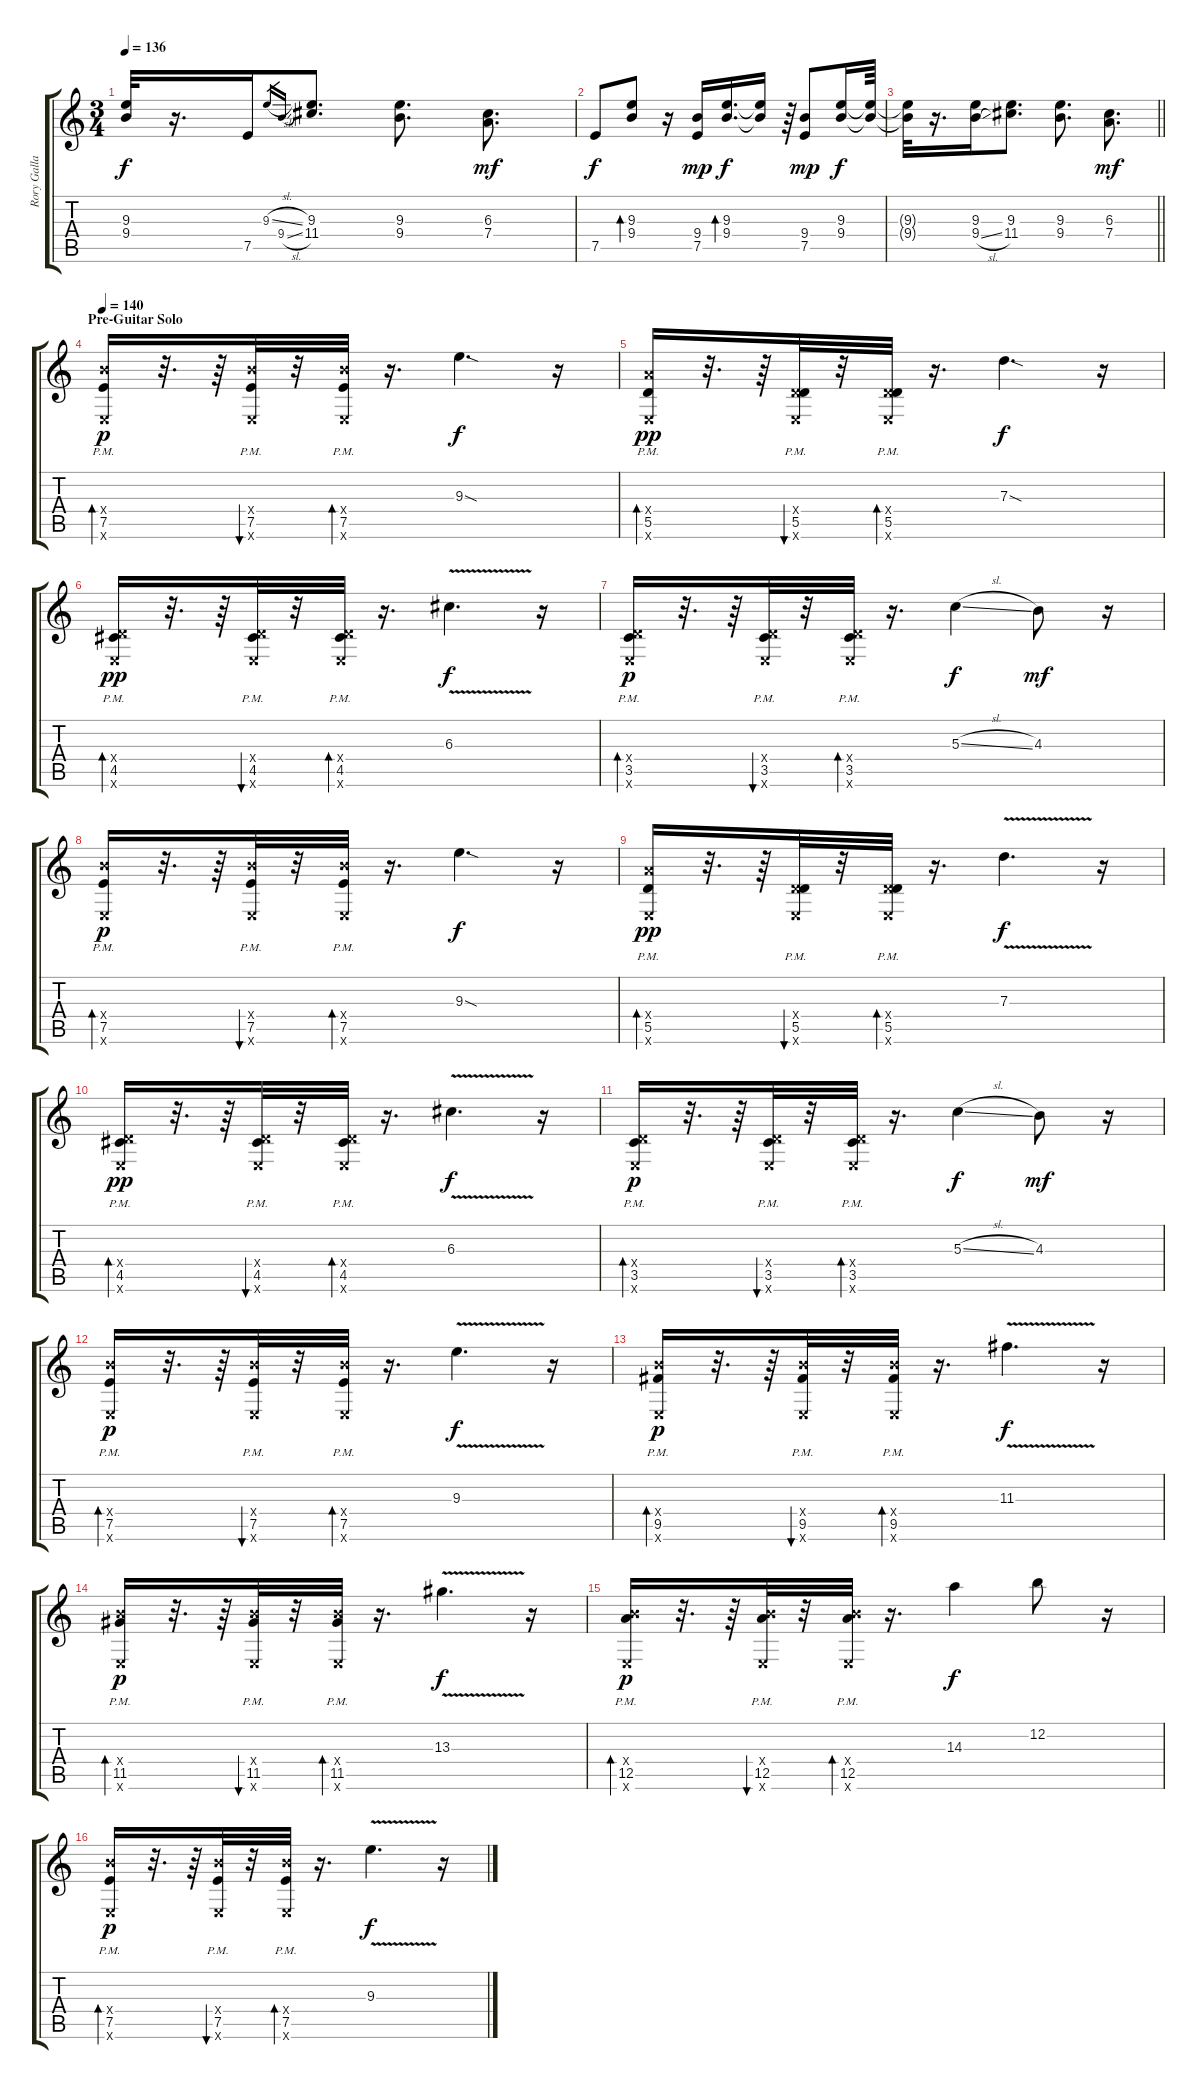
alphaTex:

\track ("Rory Gallagher" "Rory Galla") {instrument overdrivenguitar}
\staff {score tabs}
\tuning (E4 B3 G3 D3 A2 E2) {hide}
\ts (3 4)
\tempo 136
\clef g2
\ks c
(9.3{t} 9.4{t}).32{dy f} r.16{d} 7.5.16 9.3{sl}.16{gr} 9.4{sl}.16{gr} (9.3 11.4).8{d} (9.3 9.4).8{d} (6.3 7.4).8{d dy mf} |
7.5.8{dy f} (9.3 9.4).8{bd 120} r.16 (9.4 7.5).16{dy mp} (9.3 9.4).16{d bd 30 dy f} (9.3{t} 9.4{t}).16 r.64 (9.4 7.5).8{dy mp} (9.3 9.4).16{dy f} (9.3{t} 9.4{t}).64 |
\barLineRight lightlight
(9.3{t} 9.4{t}).32 r.16{d} (9.3 9.4{sl}).16 (9.3 11.4).8{d} (9.3 9.4).8{d} (6.3 7.4).8{d dy mf} |
\section ("" "Pre-Guitar Solo")
\tempo 140
(9.4{x} 7.5{pm} 0.6{x}).16{bd 60 dy p} r.32{d} r.64 (9.4{x} 7.5{pm} 0.6{x}).32{bu 60} r.32 (9.4{x} 7.5{pm} 0.6{x}).32{bd 60} r.16{d} 9.3{sod}.4{d dy f} r.16 |
(7.4{x} 5.5{pm} 0.6{x}).16{bd 60 dy pp} r.32{d} r.64 (0.4{x} 5.5{pm} 0.6{x}).32{bu 60} r.32 (0.4{x} 5.5{pm} 0.6{x}).32{bd 60} r.16{d} 7.3{sod}.4{d dy f} r.16 |
(0.4{x} 4.5{pm} 0.6{x}).16{bd 60 dy pp} r.32{d} r.64 (0.4{x} 4.5{pm} 0.6{x}).32{bu 60} r.32 (0.4{x} 4.5{pm} 0.6{x}).32{bd 60} r.16{d} 6.3{v}.4{d dy f} r.16 |
(0.4{x} 3.5{pm} 0.6{x}).16{bd 60 dy p} r.32{d} r.64 (0.4{x} 3.5{pm} 0.6{x}).32{bu 60} r.32 (0.4{x} 3.5{pm} 0.6{x}).32{bd 60} r.16{d} 5.3{sl}.4{dy f} 4.3.8{dy mf} r.16 |
(9.4{x} 7.5{pm} 0.6{x}).16{bd 60 dy p} r.32{d} r.64 (9.4{x} 7.5{pm} 0.6{x}).32{bu 60} r.32 (9.4{x} 7.5{pm} 0.6{x}).32{bd 60} r.16{d} 9.3{sod}.4{d dy f} r.16 |
(7.4{x} 5.5{pm} 0.6{x}).16{bd 60 dy pp} r.32{d} r.64 (0.4{x} 5.5{pm} 0.6{x}).32{bu 60} r.32 (0.4{x} 5.5{pm} 0.6{x}).32{bd 60} r.16{d} 7.3{v}.4{d dy f} r.16 |
(0.4{x} 4.5{pm} 0.6{x}).16{bd 60 dy pp} r.32{d} r.64 (0.4{x} 4.5{pm} 0.6{x}).32{bu 60} r.32 (0.4{x} 4.5{pm} 0.6{x}).32{bd 60} r.16{d} 6.3{v}.4{d dy f} r.16 |
(0.4{x} 3.5{pm} 0.6{x}).16{bd 60 dy p} r.32{d} r.64 (0.4{x} 3.5{pm} 0.6{x}).32{bu 60} r.32 (0.4{x} 3.5{pm} 0.6{x}).32{bd 60} r.16{d} 5.3{sl}.4{dy f} 4.3.8{dy mf} r.16 |
(9.4{x} 7.5{pm} 0.6{x}).16{bd 60 dy p} r.32{d} r.64 (9.4{x} 7.5{pm} 0.6{x}).32{bu 60} r.32 (9.4{x} 7.5{pm} 0.6{x}).32{bd 60} r.16{d} 9.3{v}.4{d dy f} r.16 |
(9.4{x} 9.5{pm} 0.6{x}).16{bd 60 dy p} r.32{d} r.64 (9.4{x} 9.5{pm} 0.6{x}).32{bu 60} r.32 (9.4{x} 9.5{pm} 0.6{x}).32{bd 60} r.16{d} 11.3{v}.4{d dy f} r.16 |
(9.4{x} 11.5{pm} 0.6{x}).16{bd 60 dy p} r.32{d} r.64 (9.4{x} 11.5{pm} 0.6{x}).32{bu 60} r.32 (9.4{x} 11.5{pm} 0.6{x}).32{bd 60} r.16{d} 13.3{v}.4{d dy f} r.16 |
(9.4{x} 12.5{pm} 0.6{x}).16{bd 60 dy p} r.32{d} r.64 (9.4{x} 12.5{pm} 0.6{x}).32{bu 60} r.32 (9.4{x} 12.5{pm} 0.6{x}).32{bd 60} r.16{d} 14.3.4{dy f} 12.2.8 r.16 |
(9.4{x} 7.5{pm} 0.6{x}).16{bd 60 dy p} r.32{d} r.64 (9.4{x} 7.5{pm} 0.6{x}).32{bu 60} r.32 (9.4{x} 7.5{pm} 0.6{x}).32{bd 60} r.16{d} 9.3{v}.4{d dy f} r.16
